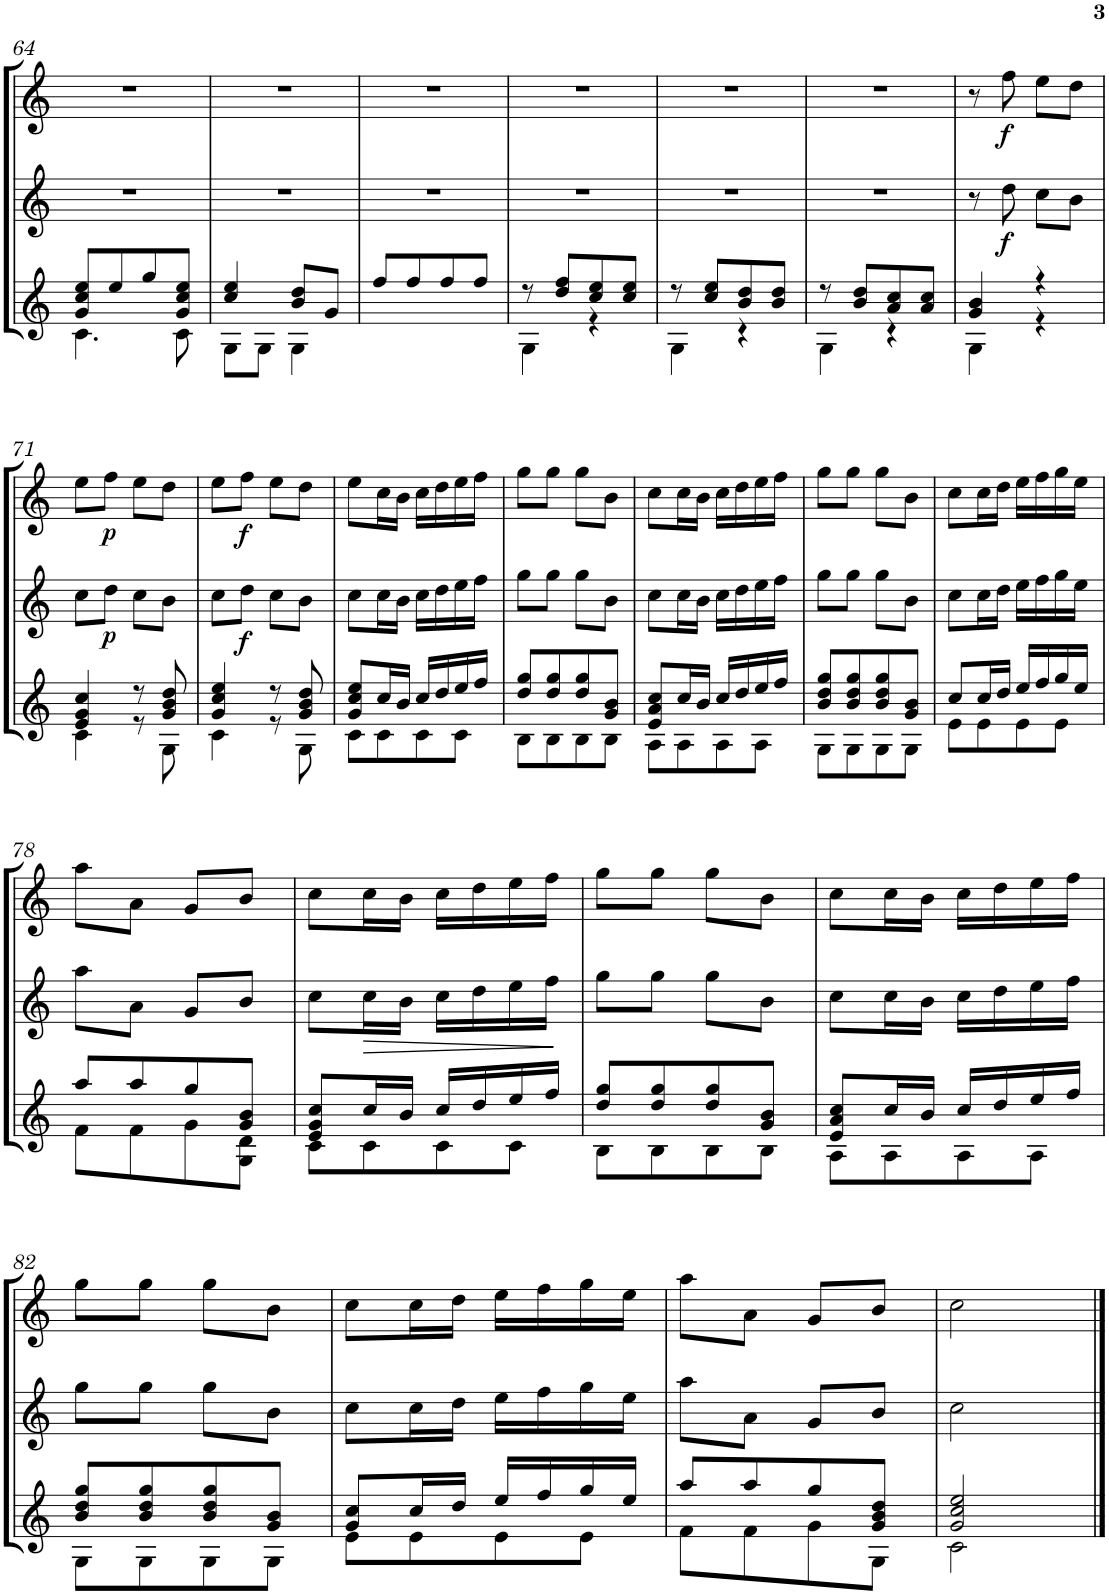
**kern	**dynam	**kern	**dynam	**kern	**dynam
*part3	*part3	*part2	*part2	*part1	*part1
*staff3	*staff3	*staff2	*staff2	*staff1	*staff1
*I"P3	*	*I"P2	*	*I"P1	*
!!LO:PB:g=z
*clefG2	*	*clefG2	*	*clefG2	*
*Trd7c12	*	*	*	*	*
*k[]	*	*k[]	*	*k[]	*
*M2/4	*	*M2/4	*	*M2/4	*
=64	=64	=64	=64	=64	=64
*^	*	*	*	*	*
8g/ 8cc/ 8ee/L	4.c\	.	2r	.	2r	.
8ee/	.	.	.	.	.	.
8gg/	.	.	.	.	.	.
8g/ 8cc/ 8ee/J	8c\	.	.	.	.	.
=65	=65	=65	=65	=65	=65	=65
4cc/ 4ee/	8G\L	.	2r	.	2r	.
.	8G\J	.	.	.	.	.
8b/ 8dd/L	4G\	.	.	.	.	.
8g/J	.	.	.	.	.	.
*v	*v	*	*	*	*	*
=66	=66	=66	=66	=66	=66
8ff/L	.	2r	.	2r	.
8ff/	.	.	.	.	.
8ff/	.	.	.	.	.
8ff/J	.	.	.	.	.
=67	=67	=67	=67	=67	=67
*^	*	*	*	*	*
8r	4G\	.	2r	.	2r	.
8dd/ 8ff/L	.	.	.	.	.	.
8cc/ 8ee/	4r	.	.	.	.	.
8cc/ 8ee/J	.	.	.	.	.	.
=68	=68	=68	=68	=68	=68	=68
8r	4G\	.	2r	.	2r	.
8cc/ 8ee/L	.	.	.	.	.	.
8b/ 8dd/	4r	.	.	.	.	.
8b/ 8dd/J	.	.	.	.	.	.
=69	=69	=69	=69	=69	=69	=69
8r	4G\	.	2r	.	2r	.
8b/ 8dd/L	.	.	.	.	.	.
8a/ 8cc/	4r	.	.	.	.	.
8a/ 8cc/J	.	.	.	.	.	.
=70	=70	=70	=70	=70	=70	=70
4g/ 4b/	4G\	.	8r	.	8r	.
!	!	!	!	!LO:DY:b	!	!LO:DY:b
.	.	.	8dd\	f	8ff\	f
4r	4r	.	8cc\L	.	8ee\L	.
.	.	.	8b\J	.	8dd\J	.
!!LO:LB:g=z
=71	=71	=71	=71	=71	=71	=71
4e/ 4g/ 4cc/	4c\	.	8cc\L	.	8ee\L	.
!	!	!	!	!LO:DY:b	!	!LO:DY:b
.	.	.	8dd\J	p	8ff\J	p
8r	8r	.	8cc\L	.	8ee\L	.
8g/ 8b/ 8dd/	8G\	.	8b\J	.	8dd\J	.
=72	=72	=72	=72	=72	=72	=72
4g/ 4cc/ 4ee/	4c\	.	8cc\L	.	8ee\L	.
!	!	!	!	!LO:DY:b	!	!LO:DY:b
.	.	.	8dd\J	f	8ff\J	f
8r	8r	.	8cc\L	.	8ee\L	.
8g/ 8b/ 8dd/	8G\	.	8b\J	.	8dd\J	.
=73	=73	=73	=73	=73	=73	=73
8g/ 8cc/ 8ee/L	8c\L	.	8cc\L	.	8ee\L	.
16cc/L	8c\	.	16cc\L	.	16cc\L	.
16b/JJ	.	.	16b\JJ	.	16b\JJ	.
16cc/LL	8c\	.	16cc\LL	.	16cc\LL	.
16dd/	.	.	16dd\	.	16dd\	.
16ee/	8c\J	.	16ee\	.	16ee\	.
16ff/JJ	.	.	16ff\JJ	.	16ff\JJ	.
=74	=74	=74	=74	=74	=74	=74
8dd/ 8gg/L	8B\L	.	8gg\L	.	8gg\L	.
8dd/ 8gg/	8B\	.	8gg\J	.	8gg\J	.
8dd/ 8gg/	8B\	.	8gg\L	.	8gg\L	.
8g/ 8b/J	8B\J	.	8b\J	.	8b\J	.
=75	=75	=75	=75	=75	=75	=75
8e/ 8a/ 8cc/L	8A\L	.	8cc\L	.	8cc\L	.
16cc/L	8A\	.	16cc\L	.	16cc\L	.
16b/JJ	.	.	16b\JJ	.	16b\JJ	.
16cc/LL	8A\	.	16cc\LL	.	16cc\LL	.
16dd/	.	.	16dd\	.	16dd\	.
16ee/	8A\J	.	16ee\	.	16ee\	.
16ff/JJ	.	.	16ff\JJ	.	16ff\JJ	.
=76	=76	=76	=76	=76	=76	=76
8b/ 8dd/ 8gg/L	8G\L	.	8gg\L	.	8gg\L	.
8b/ 8dd/ 8gg/	8G\	.	8gg\J	.	8gg\J	.
8b/ 8dd/ 8gg/	8G\	.	8gg\L	.	8gg\L	.
8g/ 8b/J	8G\J	.	8b\J	.	8b\J	.
=77	=77	=77	=77	=77	=77	=77
8cc/L	8e\L	.	8cc\L	.	8cc\L	.
16cc/L	8e\	.	16cc\L	.	16cc\L	.
16dd/JJ	.	.	16dd\JJ	.	16dd\JJ	.
16ee/LL	8e\	.	16ee\LL	.	16ee\LL	.
16ff/	.	.	16ff\	.	16ff\	.
16gg/	8e\J	.	16gg\	.	16gg\	.
16ee/JJ	.	.	16ee\JJ	.	16ee\JJ	.
!!LO:LB:g=z
=78	=78	=78	=78	=78	=78	=78
8aa/L	8f\L	.	8aa\L	.	8aa\L	.
8aa/	8f\	.	8a\J	.	8a\J	.
8gg/	8g\	.	8g/L	.	8g/L	.
8g/ 8b/J	8G\ 8d\J	.	8b/J	.	8b/J	.
=79	=79	=79	=79	=79	=79	=79
8e/ 8g/ 8cc/L	8c\L	.	8cc\L	.	8cc\L	.
!	!	!LO:HP:b	!	!	!	!
16cc/L	8c\	>	16cc\L	.	16cc\L	.
16b/JJ	.	.	16b\JJ	.	16b\JJ	.
16cc/LL	8c\	.	16cc\LL	.	16cc\LL	.
16dd/	.	.	16dd\	.	16dd\	.
16ee/	8c\J	.	16ee\	.	16ee\	.
16ff/JJ	.	.	16ff\JJ	.	16ff\JJ	.
*v	*v	*	*	*	*	*
.	]	.	.	.	.
=80	=80	=80	=80	=80	=80
*^	*	*	*	*	*
8dd/ 8gg/L	8B\L	.	8gg\L	.	8gg\L	.
8dd/ 8gg/	8B\	.	8gg\J	.	8gg\J	.
8dd/ 8gg/	8B\	.	8gg\L	.	8gg\L	.
8g/ 8b/J	8B\J	.	8b\J	.	8b\J	.
=81	=81	=81	=81	=81	=81	=81
8e/ 8a/ 8cc/L	8A\L	.	8cc\L	.	8cc\L	.
16cc/L	8A\	.	16cc\L	.	16cc\L	.
16b/JJ	.	.	16b\JJ	.	16b\JJ	.
16cc/LL	8A\	.	16cc\LL	.	16cc\LL	.
16dd/	.	.	16dd\	.	16dd\	.
16ee/	8A\J	.	16ee\	.	16ee\	.
16ff/JJ	.	.	16ff\JJ	.	16ff\JJ	.
!!LO:LB:g=z
=82	=82	=82	=82	=82	=82	=82
8b/ 8dd/ 8gg/L	8G\L	.	8gg\L	.	8gg\L	.
8b/ 8dd/ 8gg/	8G\	.	8gg\J	.	8gg\J	.
8b/ 8dd/ 8gg/	8G\	.	8gg\L	.	8gg\L	.
8g/ 8b/J	8G\J	.	8b\J	.	8b\J	.
=83	=83	=83	=83	=83	=83	=83
8g/ 8cc/L	8e\L	.	8cc\L	.	8cc\L	.
16cc/L	8e\	.	16cc\L	.	16cc\L	.
16dd/JJ	.	.	16dd\JJ	.	16dd\JJ	.
16ee/LL	8e\	.	16ee\LL	.	16ee\LL	.
16ff/	.	.	16ff\	.	16ff\	.
16gg/	8e\J	.	16gg\	.	16gg\	.
16ee/JJ	.	.	16ee\JJ	.	16ee\JJ	.
=84	=84	=84	=84	=84	=84	=84
8aa/L	8f\L	.	8aa\L	.	8aa\L	.
8aa/	8f\	.	8a\J	.	8a\J	.
8gg/	8g\	.	8g/L	.	8g/L	.
8g/ 8b/ 8dd/J	8G\J	.	8b/J	.	8b/J	.
=85	=85	=85	=85	=85	=85	=85
2g/ 2cc/ 2ee/	2c\	.	2cc\	.	2cc\	.
*v	*v	*	*	*	*	*
==	==	==	==	==	==
*-	*-	*-	*-	*-	*-
